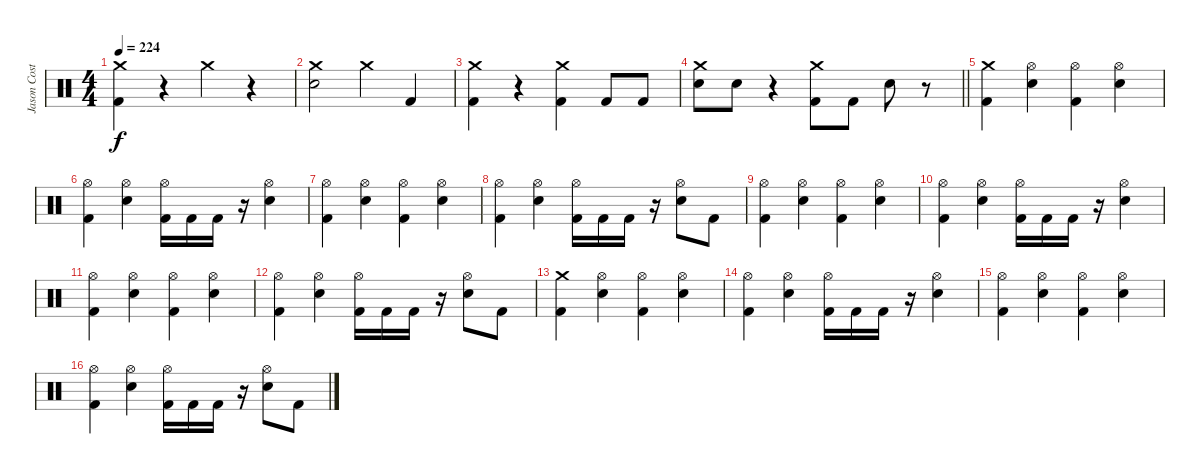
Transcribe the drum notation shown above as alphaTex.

\track ("Jason Costa" "Jason Cost") {instrument percussion}
\staff {score}
\articulation defaults
\ts (4 4)
\tempo 224
\clef neutral
\ks c
("Kick (hit) 2" "Crash medium (hit)").4{dy f} r.4 "Crash medium (hit)".4 r.4 |
("Snare (hit) 2" "Crash medium (hit)").2 "Crash medium (hit)".4 "Kick (hit) 2".4 |
("Kick (hit) 2" "Crash medium (hit)").4 r.4 ("Kick (hit) 2" "Crash medium (hit)").4 "Kick (hit) 2".8 "Kick (hit) 2".8 |
\barLineRight lightlight
("Snare (hit) 2" "Crash medium (hit)").8 "Snare (hit) 2".8 r.4 ("Kick (hit) 2" "Crash medium (hit)").8 "Kick (hit) 2".8 "Snare (hit) 2".8 r.8 |
("Kick (hit) 2" "Crash medium (hit)").4 ("Snare (hit) 2" "Hi-Hat (open)").4 ("Kick (hit) 2" "Hi-Hat (open)").4 ("Snare (hit) 2" "Hi-Hat (open)").4 |
("Kick (hit) 2" "Hi-Hat (open)").4 ("Snare (hit) 2" "Hi-Hat (open)").4 ("Kick (hit) 2" "Hi-Hat (open)").16 "Kick (hit) 2".16 "Kick (hit) 2".16 r.16 ("Snare (hit) 2" "Hi-Hat (open)").4 |
("Kick (hit) 2" "Hi-Hat (open)").4 ("Snare (hit) 2" "Hi-Hat (open)").4 ("Kick (hit) 2" "Hi-Hat (open)").4 ("Snare (hit) 2" "Hi-Hat (open)").4 |
("Kick (hit) 2" "Hi-Hat (open)").4 ("Snare (hit) 2" "Hi-Hat (open)").4 ("Kick (hit) 2" "Hi-Hat (open)").16 "Kick (hit) 2".16 "Kick (hit) 2".16 r.16 ("Snare (hit) 2" "Hi-Hat (open)").8 "Kick (hit) 2".8 |
("Kick (hit) 2" "Hi-Hat (open)").4 ("Snare (hit) 2" "Hi-Hat (open)").4 ("Kick (hit) 2" "Hi-Hat (open)").4 ("Snare (hit) 2" "Hi-Hat (open)").4 |
("Kick (hit) 2" "Hi-Hat (open)").4 ("Snare (hit) 2" "Hi-Hat (open)").4 ("Kick (hit) 2" "Hi-Hat (open)").16 "Kick (hit) 2".16 "Kick (hit) 2".16 r.16 ("Snare (hit) 2" "Hi-Hat (open)").4 |
("Kick (hit) 2" "Hi-Hat (open)").4 ("Snare (hit) 2" "Hi-Hat (open)").4 ("Kick (hit) 2" "Hi-Hat (open)").4 ("Snare (hit) 2" "Hi-Hat (open)").4 |
("Kick (hit) 2" "Hi-Hat (open)").4 ("Snare (hit) 2" "Hi-Hat (open)").4 ("Kick (hit) 2" "Hi-Hat (open)").16 "Kick (hit) 2".16 "Kick (hit) 2".16 r.16 ("Snare (hit) 2" "Hi-Hat (open)").8 "Kick (hit) 2".8 |
("Kick (hit) 2" "Crash medium (hit)").4 ("Snare (hit) 2" "Hi-Hat (open)").4 ("Kick (hit) 2" "Hi-Hat (open)").4 ("Snare (hit) 2" "Hi-Hat (open)").4 |
("Kick (hit) 2" "Hi-Hat (open)").4 ("Snare (hit) 2" "Hi-Hat (open)").4 ("Kick (hit) 2" "Hi-Hat (open)").16 "Kick (hit) 2".16 "Kick (hit) 2".16 r.16 ("Snare (hit) 2" "Hi-Hat (open)").4 |
("Kick (hit) 2" "Hi-Hat (open)").4 ("Snare (hit) 2" "Hi-Hat (open)").4 ("Kick (hit) 2" "Hi-Hat (open)").4 ("Snare (hit) 2" "Hi-Hat (open)").4 |
("Kick (hit) 2" "Hi-Hat (open)").4 ("Snare (hit) 2" "Hi-Hat (open)").4 ("Kick (hit) 2" "Hi-Hat (open)").16 "Kick (hit) 2".16 "Kick (hit) 2".16 r.16 ("Snare (hit) 2" "Hi-Hat (open)").8 "Kick (hit) 2".8
